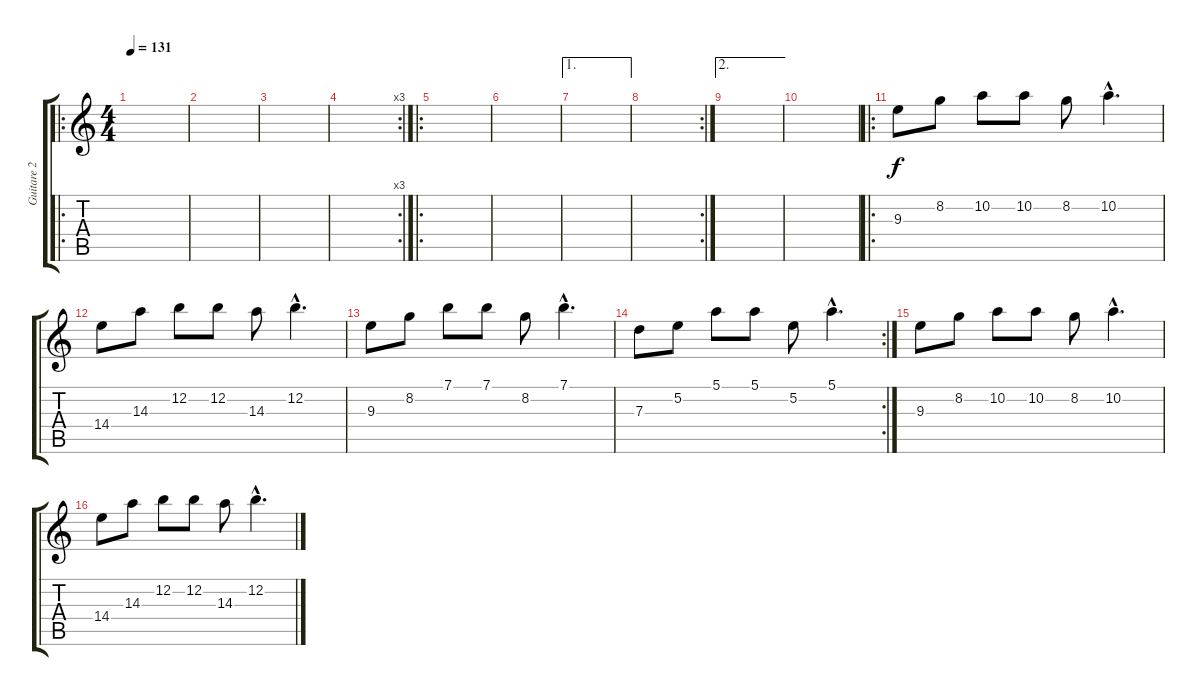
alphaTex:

\track ("Guitare 2" "Guitare 2") {instrument electricguitarclean}
\staff {score tabs}
\tuning (E4 B3 G3 D3 A2 E2) {hide}
\ro
\ts (4 4)
\tempo 131
\clef g2
\ks c
|
|
|
\rc 3
|
\ro
|
|
\ae 1
|
\rc 2
|
\ae 2
|
|
\ro
9.3.8 8.2.8 10.2.8 10.2.8 8.2.8 10.2{hac}.4{d} |
14.4.8 14.3.8 12.2.8 12.2.8 14.3.8 12.2{hac}.4{d} |
9.3.8 8.2.8 7.1.8 7.1.8 8.2.8 7.1{hac}.4{d} |
\rc 2
7.3.8 5.2.8 5.1.8 5.1.8 5.2.8 5.1{hac}.4{d} |
9.3.8 8.2.8 10.2.8 10.2.8 8.2.8 10.2{hac}.4{d} |
14.4.8 14.3.8 12.2.8 12.2.8 14.3.8 12.2{hac}.4{d}
